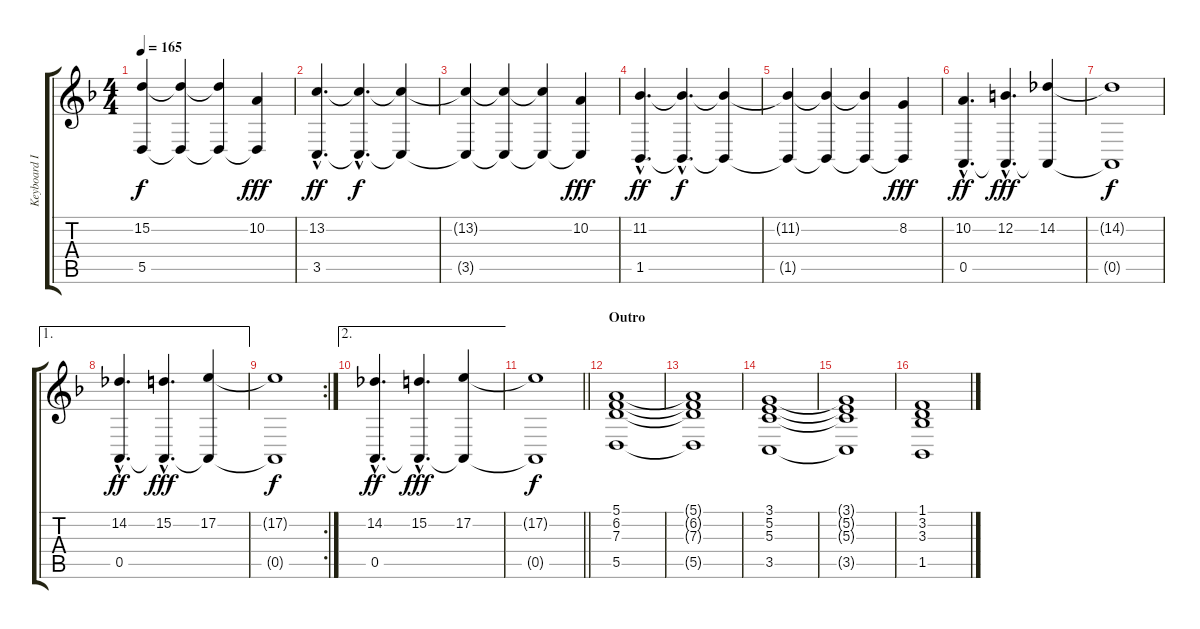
\track ("Keyboard I " "Keyboard I") {instrument stringensemble1}
\staff {score tabs}
\tuning (E4 B3 G3 D3 A2 E2) {hide}
\ts (4 4)
\tempo 165
\clef g2
\ks f
(15.2{t} 5.5{t}).4{dy f} (15.2{t} 5.5{t}).4 (15.2{t} 5.5{t}).4 (10.2 5.5{t}).4{dy fff} |
(13.2{hac} 3.5{hac}).4{d dy ff} (13.2{hac t} 3.5{hac t}).4{d dy f} (13.2{t} 3.5{t}).4 |
(13.2{t} 3.5{t}).4 (13.2{t} 3.5{t}).4 (13.2{t} 3.5{t}).4 (10.2 3.5{t}).4{dy fff} |
(11.2{hac} 1.5{hac}).4{d dy ff} (11.2{hac t} 1.5{hac t}).4{d dy f} (11.2{t} 1.5{t}).4 |
(11.2{t} 1.5{t}).4 (11.2{t} 1.5{t}).4 (11.2{t} 1.5{t}).4 (8.2 1.5{t}).4{dy fff} |
(10.2{hac} 0.5{hac}).4{d dy ff} (12.2{hac} 0.5{hac t}).4{d dy fff} (14.2 0.5{t}).4 |
(14.2{t} 0.5{t}).1{dy f} |
\ae 1
(14.2{hac} 0.5{hac}).4{d dy ff} (15.2{hac} 0.5{hac t}).4{d dy fff} (17.2 0.5{t}).4 |
\rc 2
(17.2{t} 0.5{t}).1{dy f} |
\ae 2
(14.2{hac} 0.5{hac}).4{d dy ff} (15.2{hac} 0.5{hac t}).4{d dy fff} (17.2 0.5{t}).4 |
\barLineRight lightlight
(17.2{t} 0.5{t}).1{dy f} |
\section ("" "Outro")
(5.1 6.2 7.3 5.5).1 |
(5.1{t} 6.2{t} 7.3{t} 5.5{t}).1 |
(3.1 5.2 5.3 3.5).1 |
(3.1{t} 5.2{t} 5.3{t} 3.5{t}).1 |
(1.1 3.2 3.3 1.5).1
